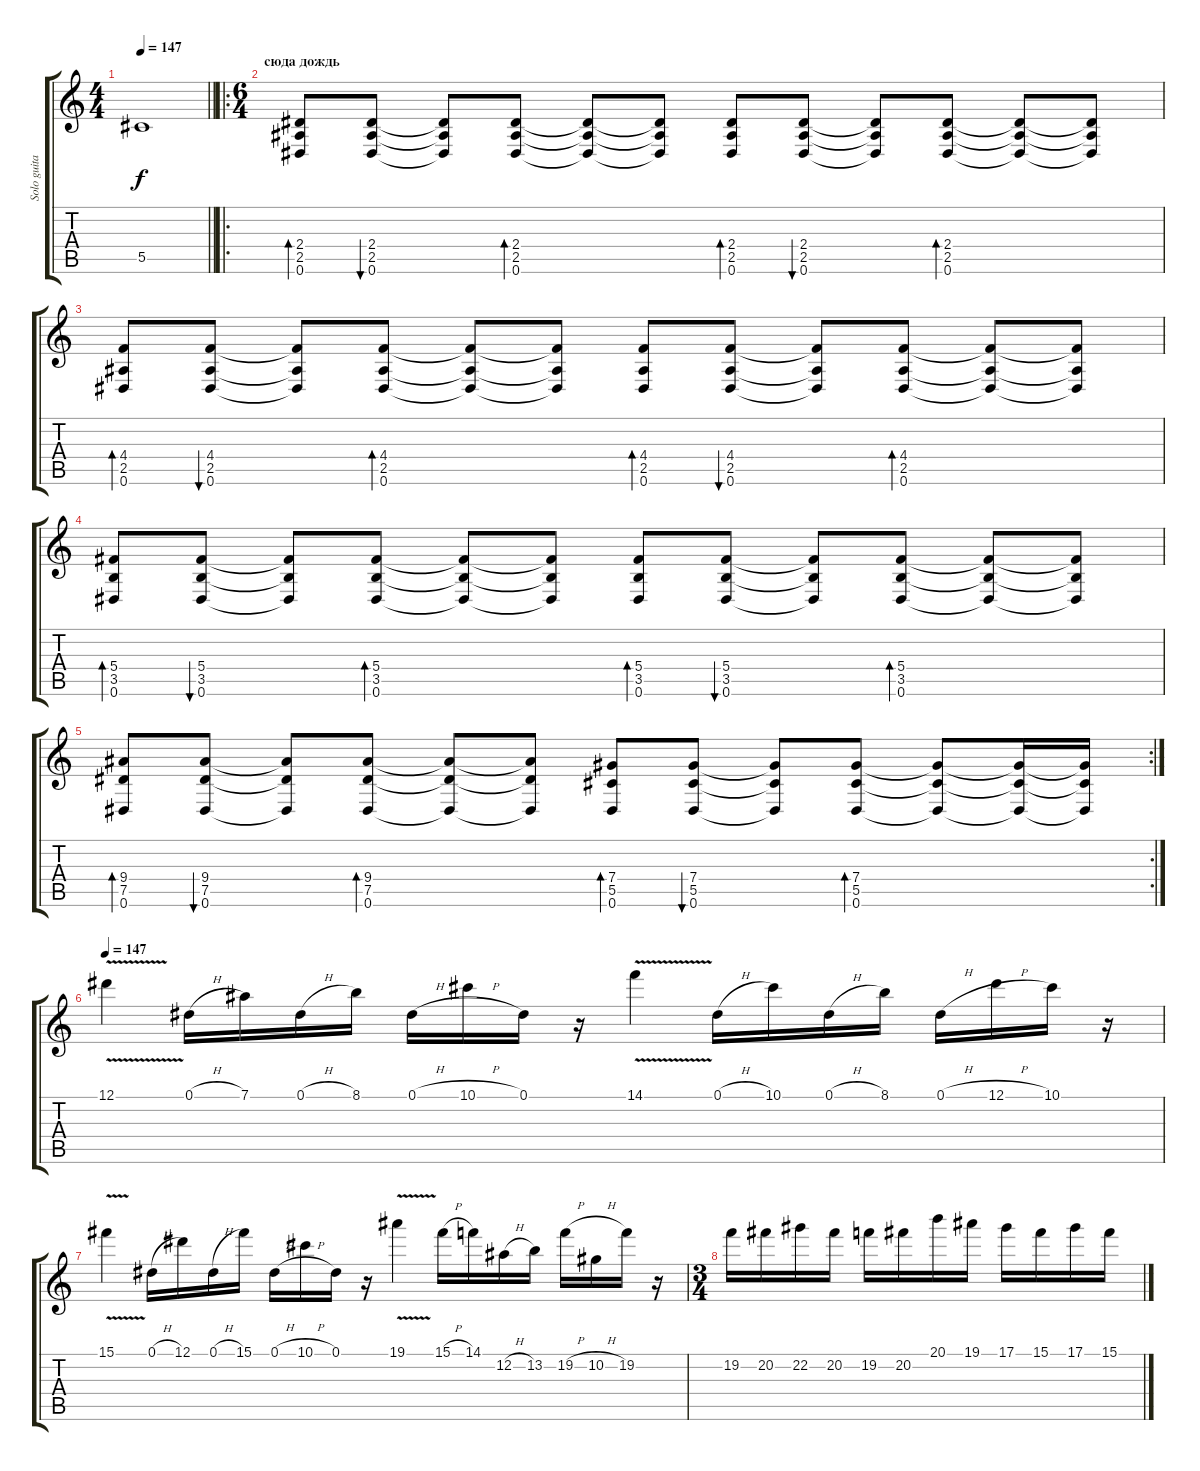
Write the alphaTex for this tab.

\track ("Solo guitar" "Solo guita") {instrument distortionguitar}
\staff {score tabs}
\tuning (Eb4 Bb3 Gb3 Db3 Ab2 Eb2) {hide}
\ts (4 4)
\tempo 147
\clef g2
\barLineRight lightlight
\ks c
5.5{t}.1{dy f} |
\ro
\ts (6 4)
\section ("" "сюда дождь")
(2.4 2.5 0.6).8{bd 60 instrument distortionguitar} (2.4 2.5 0.6).8{bu 60} (2.4{t} 2.5{t} 0.6{t}).8 (2.4 2.5 0.6).8{bd 60} (2.4{t} 2.5{t} 0.6{t}).8 (2.4{t} 2.5{t} 0.6{t}).8 (2.4 2.5 0.6).8{bd 60} (2.4 2.5 0.6).8{bu 60} (2.4{t} 2.5{t} 0.6{t}).8 (2.4 2.5 0.6).8{bd 60} (2.4{t} 2.5{t} 0.6{t}).8 (2.4{t} 2.5{t} 0.6{t}).8 |
(4.4 2.5 0.6).8{bd 60} (4.4 2.5 0.6).8{bu 60} (4.4{t} 2.5{t} 0.6{t}).8 (4.4 2.5 0.6).8{bd 60} (4.4{t} 2.5{t} 0.6{t}).8 (4.4{t} 2.5{t} 0.6{t}).8 (4.4 2.5 0.6).8{bd 60} (4.4 2.5 0.6).8{bu 60} (4.4{t} 2.5{t} 0.6{t}).8 (4.4 2.5 0.6).8{bd 60} (4.4{t} 2.5{t} 0.6{t}).8 (4.4{t} 2.5{t} 0.6{t}).8 |
(5.4 3.5 0.6).8{bd 60} (5.4 3.5 0.6).8{bu 60} (5.4{t} 3.5{t} 0.6{t}).8 (5.4 3.5 0.6).8{bd 60} (5.4{t} 3.5{t} 0.6{t}).8 (5.4{t} 3.5{t} 0.6{t}).8 (5.4 3.5 0.6).8{bd 60} (5.4 3.5 0.6).8{bu 60} (5.4{t} 3.5{t} 0.6{t}).8 (5.4 3.5 0.6).8{bd 60} (5.4{t} 3.5{t} 0.6{t}).8 (5.4{t} 3.5{t} 0.6{t}).8 |
\rc 2
(9.4 7.5 0.6).8{bd 60} (9.4 7.5 0.6).8{bu 60} (9.4{t} 7.5{t} 0.6{t}).8 (9.4 7.5 0.6).8{bd 60} (9.4{t} 7.5{t} 0.6{t}).8 (9.4{t} 7.5{t} 0.6{t}).8 (7.4 5.5 0.6).8{bd 60} (7.4 5.5 0.6).8{bu 60} (7.4{t} 5.5{t} 0.6{t}).8 (7.4 5.5 0.6).8{bd 60} (7.4{t} 5.5{t} 0.6{t}).8 (7.4{t} 5.5{t} 0.6{t}).16 (7.4{t} 5.5{t} 0.6{t}).16 |
\tempo 147
12.1{v}.4 0.1{h}.16 7.1.16 0.1{h}.16 8.1.16 0.1{h}.16 10.1{h}.16 0.1.16 r.16 14.1{v}.4 0.1{h}.16 10.1.16 0.1{h}.16 8.1.16 0.1{h}.16 12.1{h}.16 10.1.16 r.16 |
15.1{v}.4 0.1{h}.16 12.1.16 0.1{h}.16 15.1.16 0.1{h}.16 10.1{h}.16 0.1.16 r.16 19.1{v}.4 15.1{h}.16 14.1.16 12.2{h}.16 13.2.16 19.2{h}.16 10.2{h}.16 19.2.16 r.16 |
\ts (3 4)
19.2.16 20.2.16 22.2.16 20.2.16 19.2.16 20.2.16 20.1.16 19.1.16 17.1.16 15.1.16 17.1.16 15.1.16
